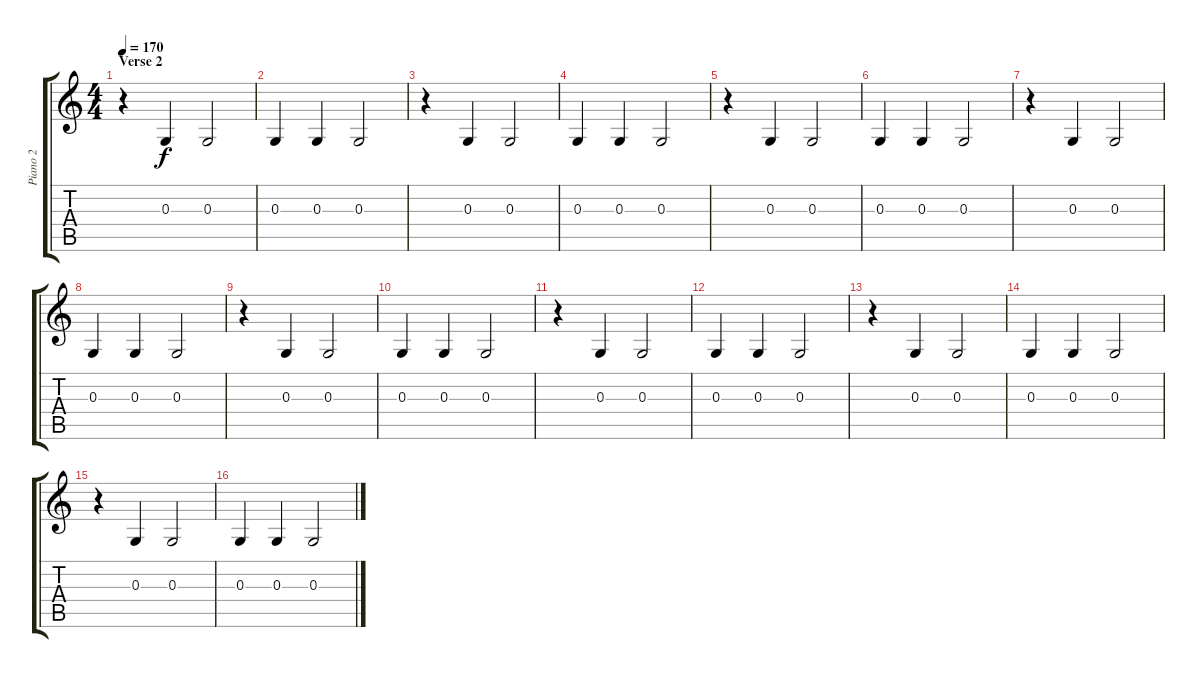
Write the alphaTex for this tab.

\track ("Piano 2" "Piano 2") {instrument brightacousticpiano}
\staff {score tabs}
\tuning (E4 B3 G3 D3 A2 E2) {hide}
\ts (4 4)
\section ("" "Verse 2")
\tempo 170
\clef g2
\ks c
r.4{dy f} 0.3.4 0.3.2 |
0.3.4 0.3.4 0.3.2 |
r.4 0.3.4 0.3.2 |
0.3.4 0.3.4 0.3.2 |
r.4 0.3.4 0.3.2 |
0.3.4 0.3.4 0.3.2 |
r.4 0.3.4 0.3.2 |
0.3.4 0.3.4 0.3.2 |
r.4 0.3.4 0.3.2 |
0.3.4 0.3.4 0.3.2 |
r.4 0.3.4 0.3.2 |
0.3.4 0.3.4 0.3.2 |
r.4 0.3.4 0.3.2 |
0.3.4 0.3.4 0.3.2 |
r.4 0.3.4 0.3.2 |
0.3.4 0.3.4 0.3.2
